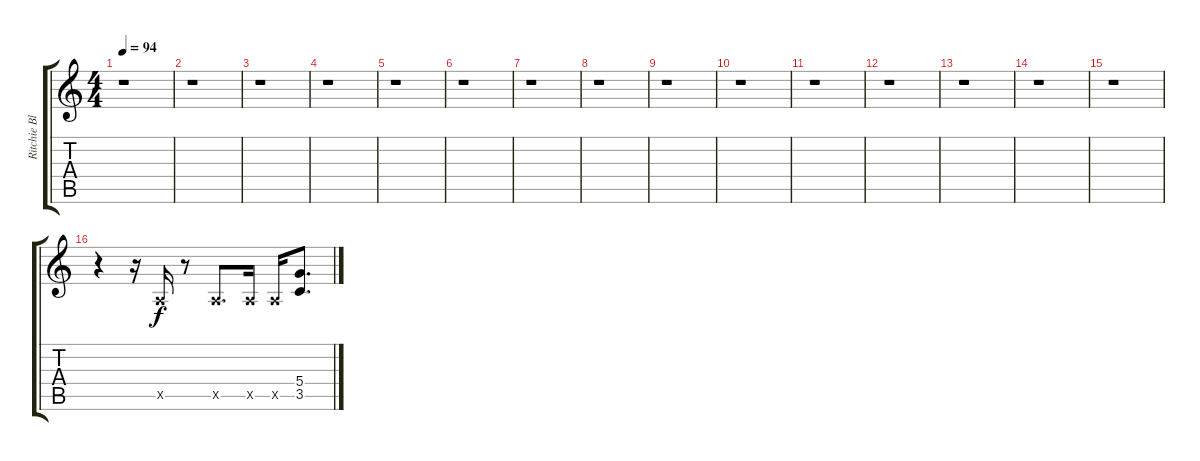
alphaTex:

\track ("Ritchie Blackmore (Rhythm)" "Ritchie Bl") {instrument distortionguitar}
\staff {score tabs}
\tuning (E4 B3 G3 D3 A2 E2) {hide}
\ts (4 4)
\tempo 94
\clef g2
\ks c
r.1{dy f} |
r.1 |
r.1 |
r.1 |
r.1 |
r.1 |
r.1 |
r.1 |
r.1 |
r.1 |
r.1 |
r.1 |
r.1 |
r.1 |
r.1 |
r.4{volume 10} r.16 0.5{x}.16 r.8 0.5{x}.8{d} 0.5{x}.16 0.5{x}.16 (5.4 3.5).8{d}
